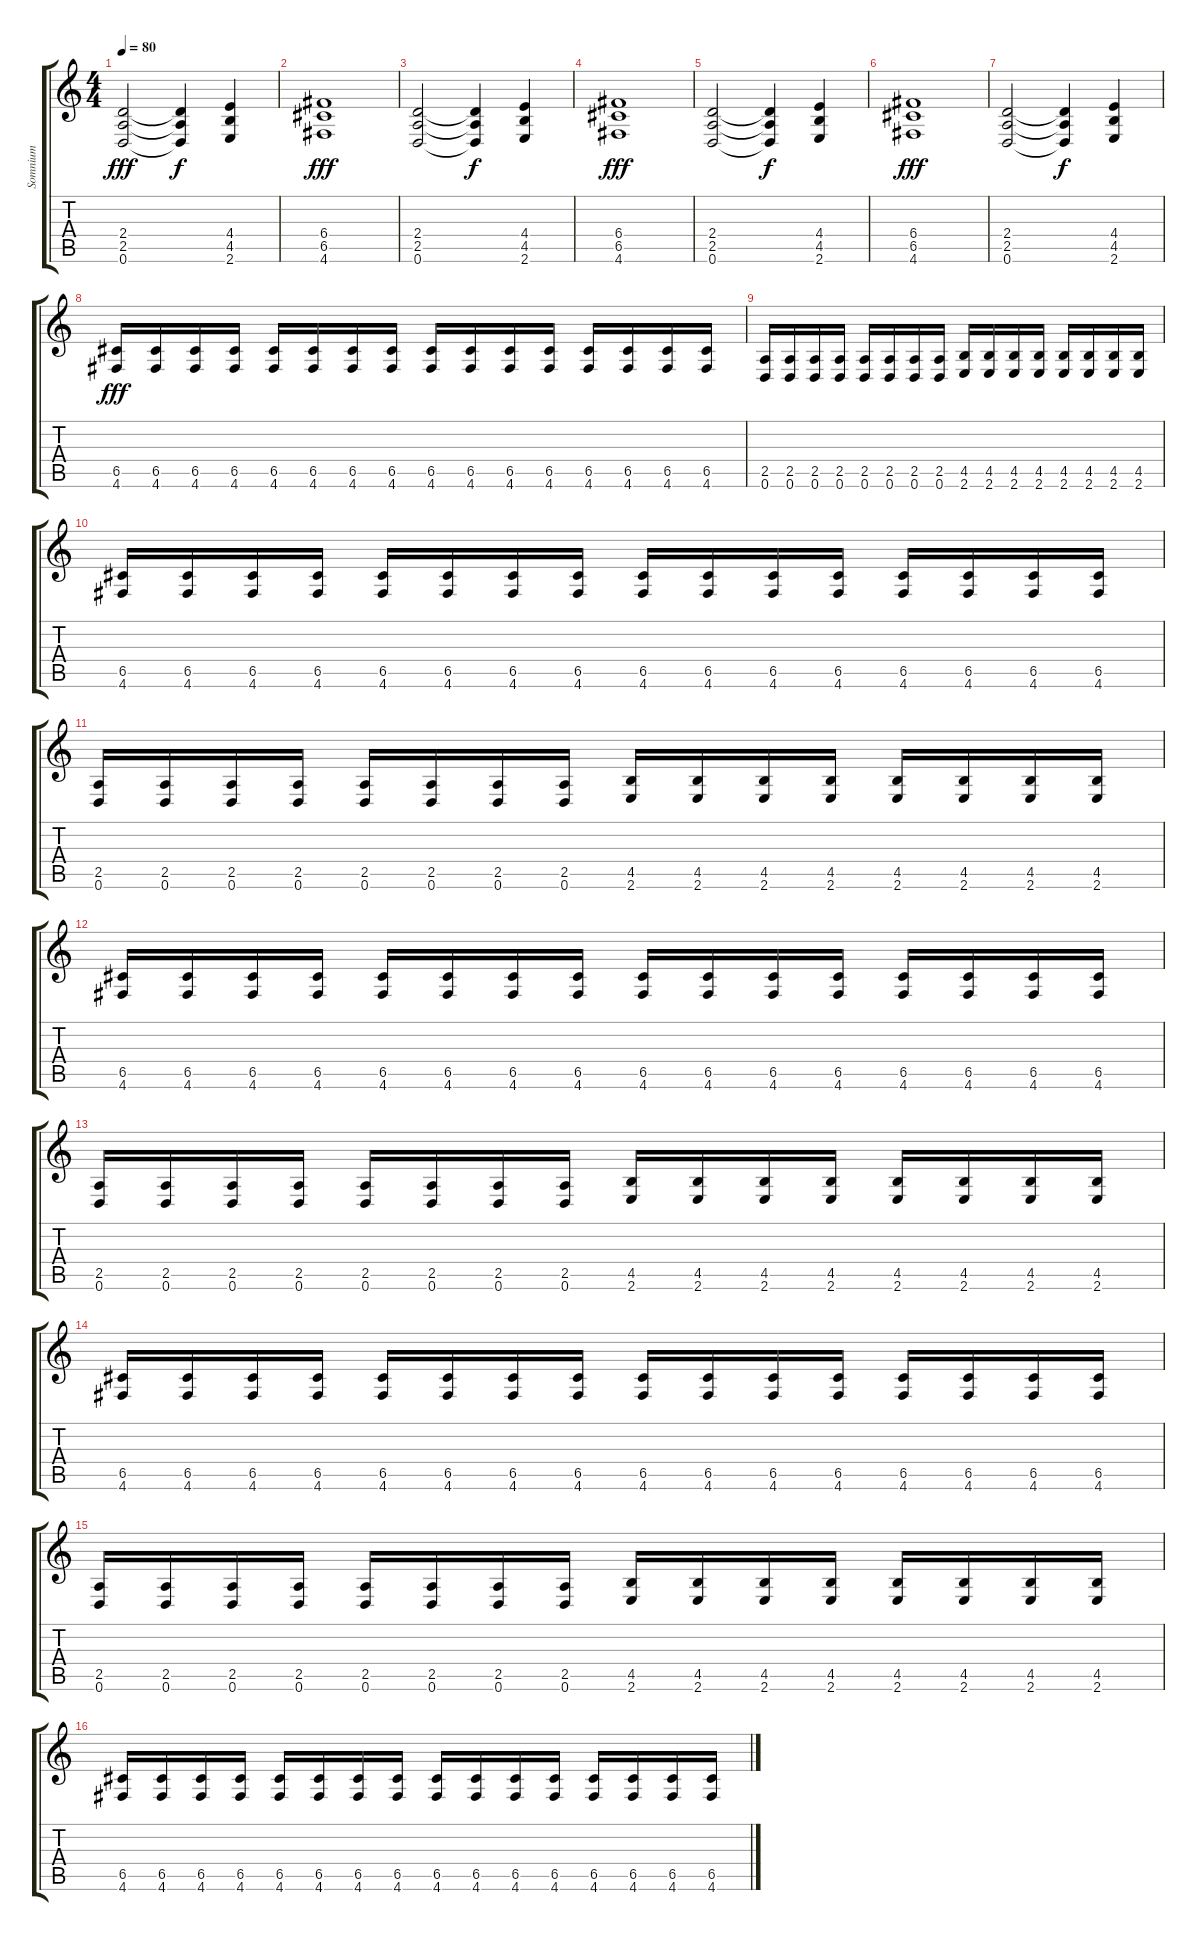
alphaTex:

\track ("Somnium" "Somnium") {instrument distortionguitar}
\staff {score tabs}
\tuning (D4 A3 F3 C3 G2 D2) {hide}
\ts (4 4)
\tempo 80
\clef g2
\ks c
(2.4 2.5 0.6).2{dy fff} (2.4{t} 2.5{t} 0.6{t}).4{dy f} (4.4 4.5 2.6).4 |
(6.4 6.5 4.6).1{dy fff} |
(2.4 2.5 0.6).2 (2.4{t} 2.5{t} 0.6{t}).4{dy f} (4.4 4.5 2.6).4 |
(6.4 6.5 4.6).1{dy fff} |
(2.4 2.5 0.6).2 (2.4{t} 2.5{t} 0.6{t}).4{dy f} (4.4 4.5 2.6).4 |
(6.4 6.5 4.6).1{dy fff} |
(2.4 2.5 0.6).2 (2.4{t} 2.5{t} 0.6{t}).4{dy f} (4.4 4.5 2.6).4 |
(6.5 4.6).16{dy fff} (6.5 4.6).16 (6.5 4.6).16 (6.5 4.6).16 (6.5 4.6).16 (6.5 4.6).16 (6.5 4.6).16 (6.5 4.6).16 (6.5 4.6).16 (6.5 4.6).16 (6.5 4.6).16 (6.5 4.6).16 (6.5 4.6).16 (6.5 4.6).16 (6.5 4.6).16 (6.5 4.6).16 |
(2.5 0.6).16 (2.5 0.6).16 (2.5 0.6).16 (2.5 0.6).16 (2.5 0.6).16 (2.5 0.6).16 (2.5 0.6).16 (2.5 0.6).16 (4.5 2.6).16 (4.5 2.6).16 (4.5 2.6).16 (4.5 2.6).16 (4.5 2.6).16 (4.5 2.6).16 (4.5 2.6).16 (4.5 2.6).16 |
(6.5 4.6).16 (6.5 4.6).16 (6.5 4.6).16 (6.5 4.6).16 (6.5 4.6).16 (6.5 4.6).16 (6.5 4.6).16 (6.5 4.6).16 (6.5 4.6).16 (6.5 4.6).16 (6.5 4.6).16 (6.5 4.6).16 (6.5 4.6).16 (6.5 4.6).16 (6.5 4.6).16 (6.5 4.6).16 |
(2.5 0.6).16 (2.5 0.6).16 (2.5 0.6).16 (2.5 0.6).16 (2.5 0.6).16 (2.5 0.6).16 (2.5 0.6).16 (2.5 0.6).16 (4.5 2.6).16 (4.5 2.6).16 (4.5 2.6).16 (4.5 2.6).16 (4.5 2.6).16 (4.5 2.6).16 (4.5 2.6).16 (4.5 2.6).16 |
(6.5 4.6).16 (6.5 4.6).16 (6.5 4.6).16 (6.5 4.6).16 (6.5 4.6).16 (6.5 4.6).16 (6.5 4.6).16 (6.5 4.6).16 (6.5 4.6).16 (6.5 4.6).16 (6.5 4.6).16 (6.5 4.6).16 (6.5 4.6).16 (6.5 4.6).16 (6.5 4.6).16 (6.5 4.6).16 |
(2.5 0.6).16 (2.5 0.6).16 (2.5 0.6).16 (2.5 0.6).16 (2.5 0.6).16 (2.5 0.6).16 (2.5 0.6).16 (2.5 0.6).16 (4.5 2.6).16 (4.5 2.6).16 (4.5 2.6).16 (4.5 2.6).16 (4.5 2.6).16 (4.5 2.6).16 (4.5 2.6).16 (4.5 2.6).16 |
(6.5 4.6).16 (6.5 4.6).16 (6.5 4.6).16 (6.5 4.6).16 (6.5 4.6).16 (6.5 4.6).16 (6.5 4.6).16 (6.5 4.6).16 (6.5 4.6).16 (6.5 4.6).16 (6.5 4.6).16 (6.5 4.6).16 (6.5 4.6).16 (6.5 4.6).16 (6.5 4.6).16 (6.5 4.6).16 |
(2.5 0.6).16 (2.5 0.6).16 (2.5 0.6).16 (2.5 0.6).16 (2.5 0.6).16 (2.5 0.6).16 (2.5 0.6).16 (2.5 0.6).16 (4.5 2.6).16 (4.5 2.6).16 (4.5 2.6).16 (4.5 2.6).16 (4.5 2.6).16 (4.5 2.6).16 (4.5 2.6).16 (4.5 2.6).16 |
(6.5 4.6).16 (6.5 4.6).16 (6.5 4.6).16 (6.5 4.6).16 (6.5 4.6).16 (6.5 4.6).16 (6.5 4.6).16 (6.5 4.6).16 (6.5 4.6).16 (6.5 4.6).16 (6.5 4.6).16 (6.5 4.6).16 (6.5 4.6).16 (6.5 4.6).16 (6.5 4.6).16 (6.5 4.6).16
